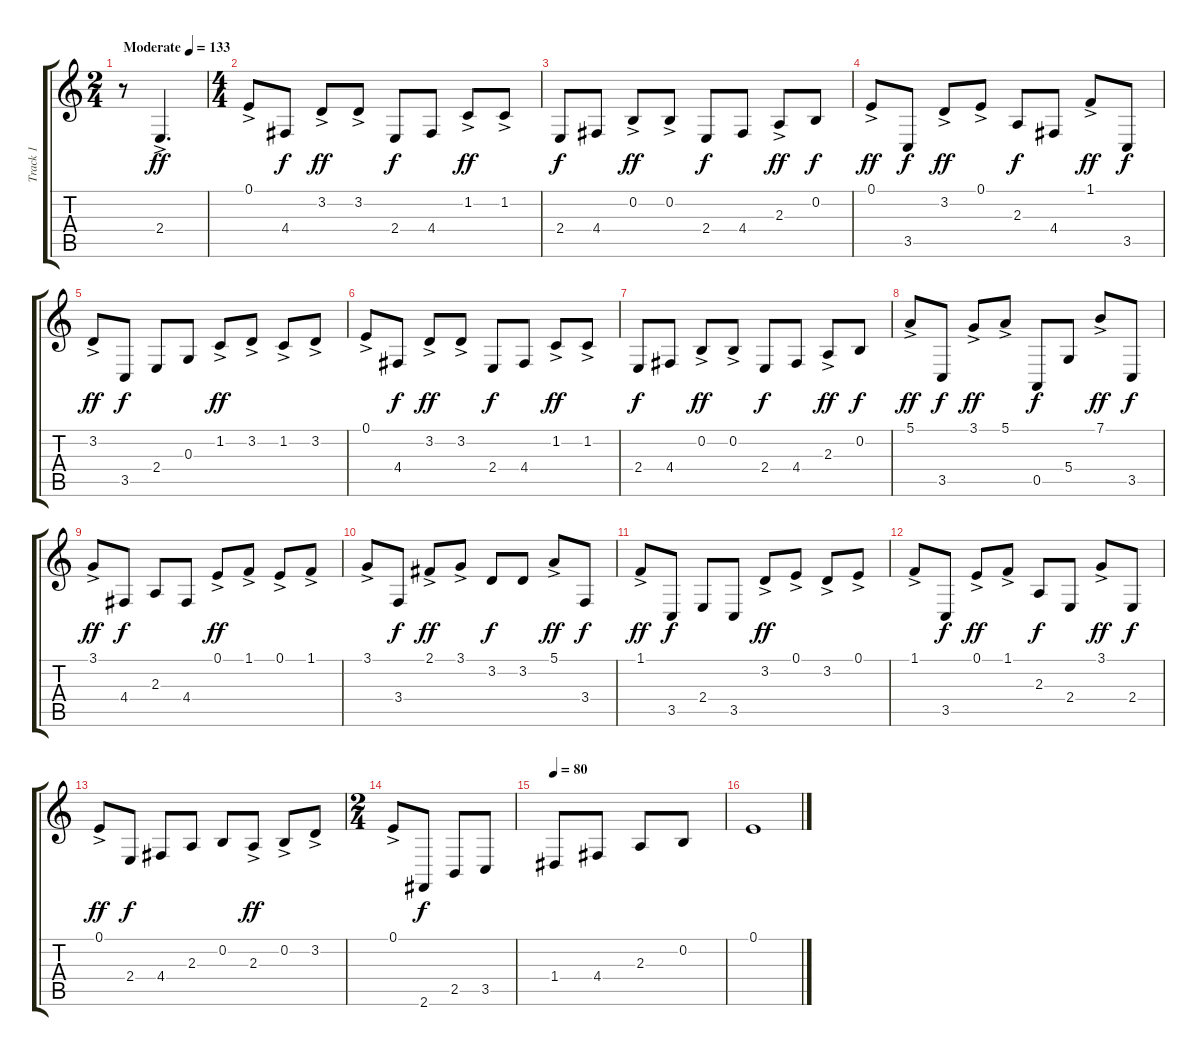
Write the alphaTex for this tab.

\track ("Track 1" "Track 1") {instrument acousticgrandpiano}
\staff {score tabs}
\tuning (E4 B3 G3 D3 A2 E2) {hide}
\ts (2 4)
\tempo (133 "Moderate")
\clef g2
\ks c
r.8{dy ff instrument acousticgrandpiano} 2.4{ac}.4{d} |
\ts (4 4)
0.1{ac}.8 4.4.8{dy f} 3.2{ac}.8{dy ff} 3.2{ac}.8 2.4.8{dy f} 4.4.8 1.2{ac}.8{dy ff} 1.2{ac}.8 |
2.4.8{dy f} 4.4.8 0.2{ac}.8{dy ff} 0.2{ac}.8 2.4.8{dy f} 4.4.8 2.3{ac}.8{dy ff} 0.2.8{dy f} |
0.1{ac}.8{dy ff} 3.5.8{dy f} 3.2{ac}.8{dy ff} 0.1{ac}.8 2.3.8{dy f} 4.4.8 1.1{ac}.8{dy ff} 3.5.8{dy f} |
3.2{ac}.8{dy ff} 3.5.8{dy f} 2.4.8 0.3.8 1.2{ac}.8{dy ff} 3.2{ac}.8 1.2{ac}.8 3.2{ac}.8 |
0.1{ac}.8 4.4.8{dy f} 3.2{ac}.8{dy ff} 3.2{ac}.8 2.4.8{dy f} 4.4.8 1.2{ac}.8{dy ff} 1.2{ac}.8 |
2.4.8{dy f} 4.4.8 0.2{ac}.8{dy ff} 0.2{ac}.8 2.4.8{dy f} 4.4.8 2.3{ac}.8{dy ff} 0.2.8{dy f} |
5.1{ac}.8{dy ff} 3.5.8{dy f} 3.1{ac}.8{dy ff} 5.1{ac}.8 0.5.8{dy f} 5.4.8 7.1{ac}.8{dy ff} 3.5.8{dy f} |
3.1{ac}.8{dy ff} 4.4.8{dy f} 2.3.8 4.4.8 0.1{ac}.8{dy ff} 1.1{ac}.8 0.1{ac}.8 1.1{ac}.8 |
3.1{ac}.8 3.4.8{dy f} 2.1{ac}.8{dy ff} 3.1{ac}.8 3.2.8{dy f} 3.2.8 5.1{ac}.8{dy ff} 3.4.8{dy f} |
1.1{ac}.8{dy ff} 3.5.8{dy f} 2.4.8 3.5.8 3.2{ac}.8{dy ff} 0.1{ac}.8 3.2{ac}.8 0.1{ac}.8 |
1.1{ac}.8 3.5.8{dy f} 0.1{ac}.8{dy ff} 1.1{ac}.8 2.3.8{dy f} 2.4.8 3.1{ac}.8{dy ff} 2.4.8{dy f} |
0.1{ac}.8{dy ff} 2.4.8{dy f} 4.4.8 2.3.8 0.2.8 2.3{ac}.8{dy ff} 0.2{ac}.8 3.2{ac}.8 |
\ts (2 4)
0.1{ac}.8 2.6.8{dy f} 2.5.8 3.5.8 |
\tempo 80
1.4.8 4.4.8 2.3.8 0.2.8 |
0.1.1
